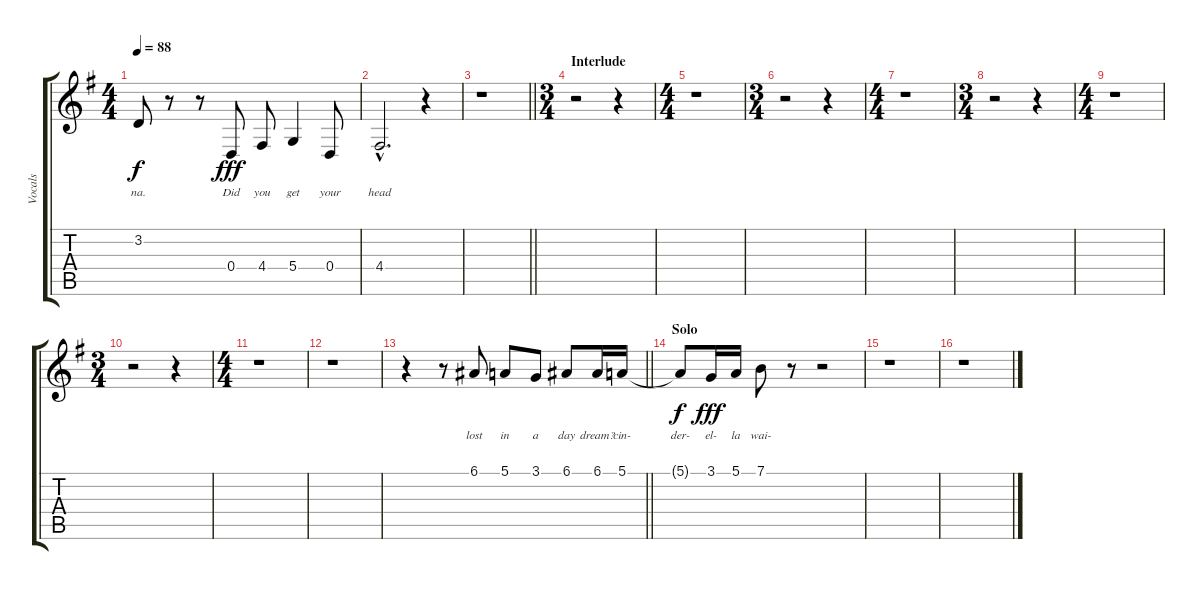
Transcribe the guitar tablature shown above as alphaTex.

\track ("Vocals" "Vocals") {instrument lead6voice}
\staff {score tabs}
\tuning (E4 B3 G3 D3 A2 E2) {hide}
\ts (4 4)
\tempo 88
\clef g2
\ks g
3.2{t}.8{lyrics (0 "") lyrics (1 "na.") lyrics (2 "") lyrics (3 "") lyrics (4 "") dy f} r.8 r.8 0.4.8{lyrics (0 "") lyrics (1 "Did") lyrics (2 "") lyrics (3 "") lyrics (4 "") dy fff} 4.4.8{lyrics (0 "") lyrics (1 "you") lyrics (2 "") lyrics (3 "") lyrics (4 "")} 5.4.4{lyrics (0 "") lyrics (1 "get") lyrics (2 "") lyrics (3 "") lyrics (4 "")} 0.4.8{lyrics (0 "") lyrics (1 "your") lyrics (2 "") lyrics (3 "") lyrics (4 "")} |
4.4{hac}.2{d lyrics (0 "") lyrics (1 "head") lyrics (2 "") lyrics (3 "") lyrics (4 "")} r.4 |
\barLineRight lightlight
r.1 |
\ts (3 4)
\section ("" "Interlude")
r.2 r.4 |
\ts (4 4)
r.1 |
\ts (3 4)
r.2 r.4 |
\ts (4 4)
r.1 |
\ts (3 4)
r.2 r.4 |
\ts (4 4)
r.1 |
\ts (3 4)
r.2 r.4 |
\ts (4 4)
r.1 |
r.1 |
\barLineRight lightlight
r.4 r.8 6.1.8{lyrics (0 "") lyrics (1 "lost") lyrics (2 "") lyrics (3 "") lyrics (4 "")} 5.1.8{lyrics (0 "") lyrics (1 "in") lyrics (2 "") lyrics (3 "") lyrics (4 "")} 3.1.8{lyrics (0 "") lyrics (1 "a") lyrics (2 "") lyrics (3 "") lyrics (4 "")} 6.1.8{lyrics (0 "") lyrics (1 "day") lyrics (2 "") lyrics (3 "") lyrics (4 "")} 6.1.16{lyrics (0 "") lyrics (1 "dream?") lyrics (2 "") lyrics (3 "") lyrics (4 "")} 5.1.16{lyrics (0 "") lyrics (1 "cin-") lyrics (2 "") lyrics (3 "") lyrics (4 "")} |
\section ("" "Solo")
5.1{t}.8{lyrics (0 "") lyrics (1 "der-") lyrics (2 "") lyrics (3 "") lyrics (4 "") dy f} 3.1.16{lyrics (0 "") lyrics (1 "el-") lyrics (2 "") lyrics (3 "") lyrics (4 "") dy fff} 5.1.16{lyrics (0 "") lyrics (1 "la") lyrics (2 "") lyrics (3 "") lyrics (4 "")} 7.1.8{lyrics (0 "") lyrics (1 "wai-") lyrics (2 "") lyrics (3 "") lyrics (4 "")} r.8 r.2 |
r.1 |
r.1
